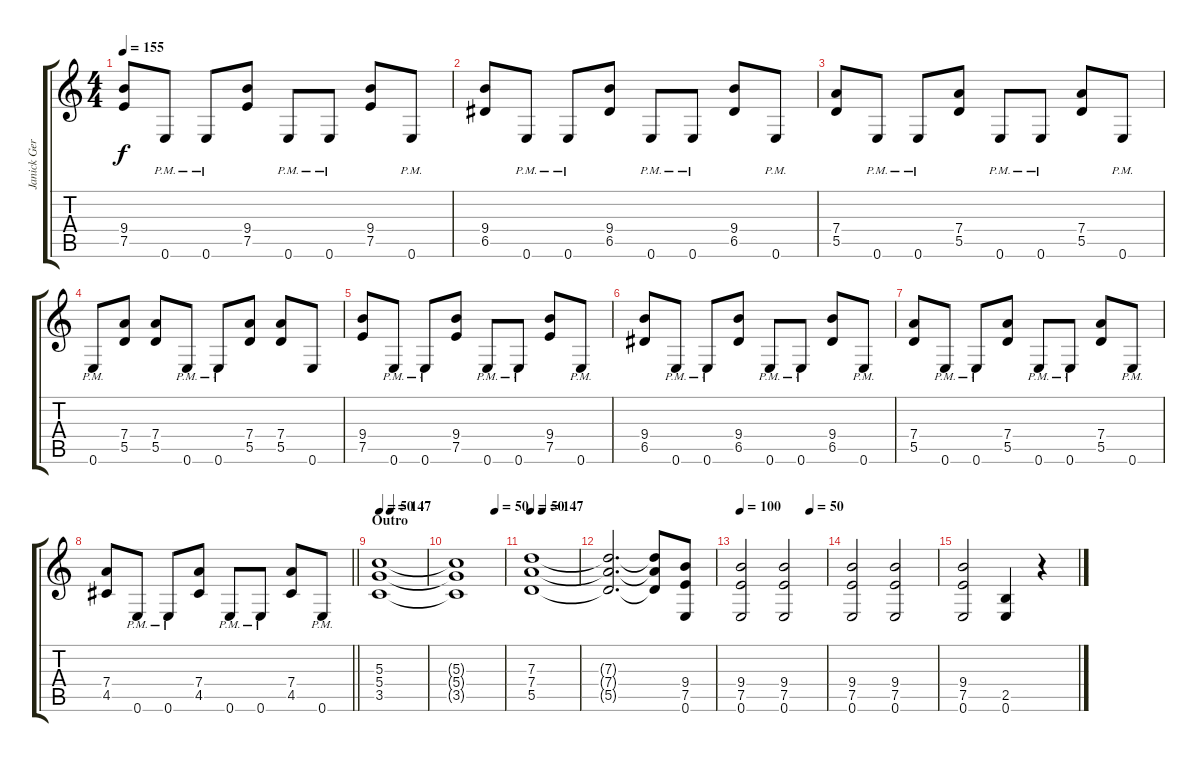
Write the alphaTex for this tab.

\track ("Janick Gers" "Janick Ger") {instrument overdrivenguitar}
\staff {score tabs}
\tuning (E4 B3 G3 D3 A2 E2) {hide}
\ts (4 4)
\tempo 155
\clef g2
\ks c
(9.4 7.5).8{dy f} 0.6{pm}.8 0.6{pm}.8 (9.4 7.5).8 0.6{pm}.8 0.6{pm}.8 (9.4 7.5).8 0.6{pm}.8 |
(9.4 6.5).8 0.6{pm}.8 0.6{pm}.8 (9.4 6.5).8 0.6{pm}.8 0.6{pm}.8 (9.4 6.5).8 0.6{pm}.8 |
(7.4 5.5).8 0.6{pm}.8 0.6{pm}.8 (7.4 5.5).8 0.6{pm}.8 0.6{pm}.8 (7.4 5.5).8 0.6{pm}.8 |
0.6{pm}.8 (7.4 5.5).8 (7.4 5.5).8 0.6{pm}.8 0.6{pm}.8 (7.4 5.5).8 (7.4 5.5).8 0.6.8 |
(9.4 7.5).8 0.6{pm}.8 0.6{pm}.8 (9.4 7.5).8 0.6{pm}.8 0.6{pm}.8 (9.4 7.5).8 0.6{pm}.8 |
(9.4 6.5).8 0.6{pm}.8 0.6{pm}.8 (9.4 6.5).8 0.6{pm}.8 0.6{pm}.8 (9.4 6.5).8 0.6{pm}.8 |
(7.4 5.5).8 0.6{pm}.8 0.6{pm}.8 (7.4 5.5).8 0.6{pm}.8 0.6{pm}.8 (7.4 5.5).8 0.6{pm}.8 |
\barLineRight lightlight
(7.4 4.5).8 0.6{pm}.8 0.6{pm}.8 (7.4 4.5).8 0.6{pm}.8 0.6{pm}.8 (7.4 4.5).8 0.6{pm}.8 |
\section ("" "Outro")
\tempo (50 0.03125)
\tempo (147 0.25)
(5.3 5.4 3.5).1 |
\tempo (50 0.8125)
(5.3{t} 5.4{t} 3.5{t}).1 |
\tempo 50
\tempo (147 0.25)
(7.3 7.4 5.5).1 |
(7.3{t} 7.4{t} 5.5{t}).2{d} (7.3{t} 7.4{t} 5.5{t}).8 (9.4 7.5 0.6).8 |
\tempo 100
\tempo (50 0.8125)
(9.4 7.5 0.6).2 (9.4 7.5 0.6).2 |
(9.4 7.5 0.6).2 (9.4 7.5 0.6).2 |
(9.4 7.5 0.6).2 (2.5 0.6).4 r.4
